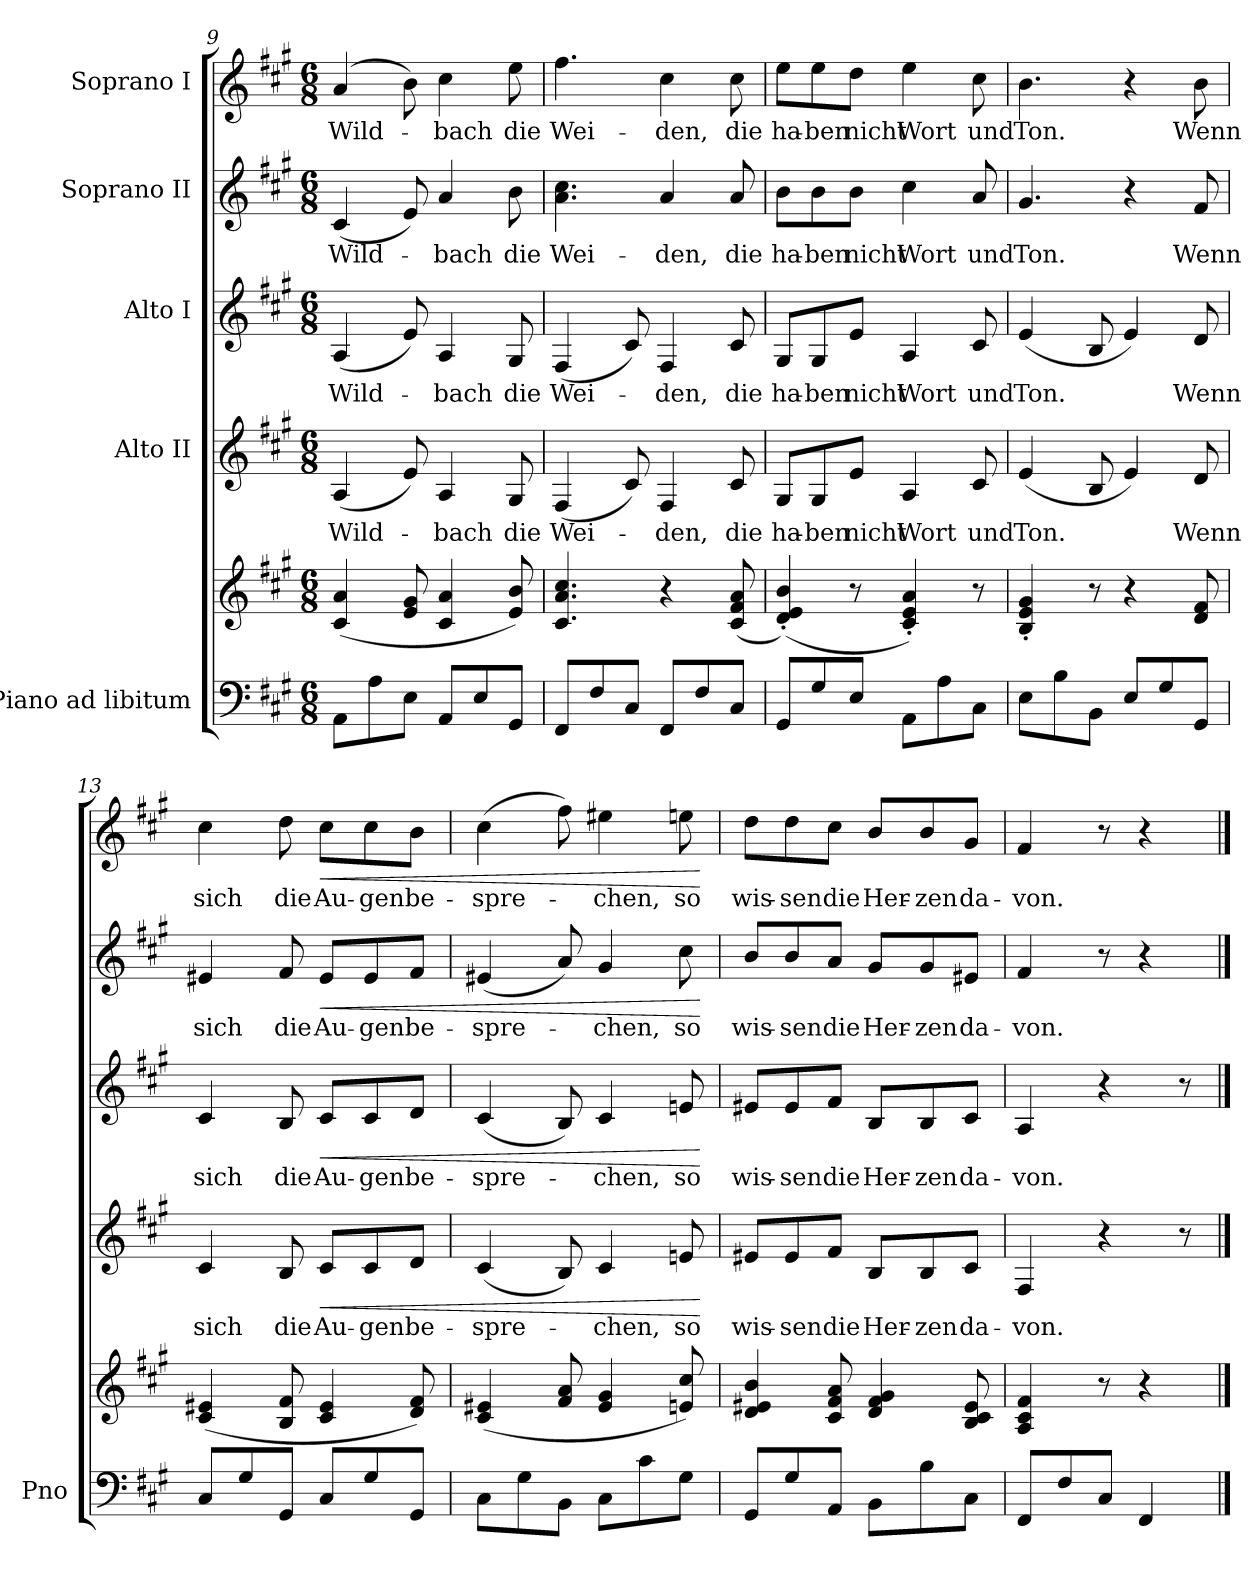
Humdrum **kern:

**kern	**kern	**kern	**text	**dynam	**kern	**text	**dynam	**kern	**text	**dynam	**kern	**text	**dynam
*part5	*part5	*part4	*part4	*part4	*part3	*part3	*part3	*part2	*part2	*part2	*part1	*part1	*part1
*staff6	*staff5	*staff4	*staff4	*staff4	*staff3	*staff3	*staff3	*staff2	*staff2	*staff2	*staff1	*staff1	*staff1
*I"Piano ad libitum	*	*I"Alto II	*	*	*I"Alto I	*	*	*I"Soprano II	*	*	*I"Soprano I	*	*
*I'Pno	*	*	*	*	*	*	*	*	*	*	*	*	*
*clefF4	*clefG2	*clefG2	*	*	*clefG2	*	*	*clefG2	*	*	*clefG2	*	*
*k[f#c#g#]	*k[f#c#g#]	*k[f#c#g#]	*	*	*k[f#c#g#]	*	*	*k[f#c#g#]	*	*	*k[f#c#g#]	*	*
*M6/8	*M6/8	*M6/8	*	*	*M6/8	*	*	*M6/8	*	*	*M6/8	*	*
=9	=9	=9	=9	=9	=9	=9	=9	=9	=9	=9	=9	=9	=9
!	!	!	!LO:LY:b	!	!	!LO:LY:b	!	!	!LO:LY:b	!	!	!LO:LY:b	!
8AA\L	(<4c#/ 4a/	(<4A/	Wild-	.	(<4A/	Wild-	.	(<4c#/	Wild-	.	(>4a/	Wild-	.
8A\	.	.	.	.	.	.	.	.	.	.	.	.	.
8E\J	8e/ 8g#/	8e/)	.	.	8e/)	.	.	8e/)	.	.	8b\)	.	.
!	!	!	!LO:LY:b	!	!	!LO:LY:b	!	!	!LO:LY:b	!	!	!LO:LY:b	!
8AA/L	4c#/ 4a/	4A/	-bach	.	4A/	-bach	.	4a/	-bach	.	4cc#\	-bach	.
8E/	.	.	.	.	.	.	.	.	.	.	.	.	.
!	!	!	!LO:LY:b	!	!	!LO:LY:b	!	!	!LO:LY:b	!	!	!LO:LY:b	!
8GG#/J	8e/ 8b/)	8G#/	die	.	8G#/	die	.	8b\	die	.	8ee\	die	.
=10	=10	=10	=10	=10	=10	=10	=10	=10	=10	=10	=10	=10	=10
!	!	!	!LO:LY:b	!	!	!LO:LY:b	!	!	!LO:LY:b	!	!	!LO:LY:b	!
8FF#/L	4.c#/ 4.a/ 4.cc#/	(<4F#/	Wei-	.	(<4F#/	Wei-	.	4.a\ 4.cc#\	Wei-	.	4.ff#\	Wei-	.
8F#/	.	.	.	.	.	.	.	.	.	.	.	.	.
8C#/J	.	8c#/)	.	.	8c#/)	.	.	.	.	.	.	.	.
!	!	!	!LO:LY:b	!	!	!LO:LY:b	!	!	!LO:LY:b	!	!	!LO:LY:b	!
8FF#/L	4r	4F#/	-den,	.	4F#/	-den,	.	4a/	-den,	.	4cc#\	-den,	.
8F#/	.	.	.	.	.	.	.	.	.	.	.	.	.
!	!	!	!LO:LY:b	!	!	!LO:LY:b	!	!	!LO:LY:b	!	!	!LO:LY:b	!
8C#/J	(<8c#/ 8f#/ 8a/	8c#/	die	.	8c#/	die	.	8a/	die	.	8cc#\	die	.
=11	=11	=11	=11	=11	=11	=11	=11	=11	=11	=11	=11	=11	=11
!	!	!	!LO:LY:b	!	!	!LO:LY:b	!	!	!LO:LY:b	!	!	!LO:LY:b	!
8GG#/L	(<4d/' 4e/' 4b/')	8G#/L	ha-	.	8G#/L	ha-	.	8b\L	ha-	.	8ee\L	ha-	.
!	!	!	!LO:LY:b	!	!	!LO:LY:b	!	!	!LO:LY:b	!	!	!LO:LY:b	!
8G#/	.	8G#/	-ben	.	8G#/	-ben	.	8b\	-ben	.	8ee\	-ben	.
!	!	!	!LO:LY:b	!	!	!LO:LY:b	!	!	!LO:LY:b	!	!	!LO:LY:b	!
8E/J	8r	8e/J	nicht	.	8e/J	nicht	.	8b\J	nicht	.	8dd\J	nicht	.
!	!	!	!LO:LY:b	!	!	!LO:LY:b	!	!	!LO:LY:b	!	!	!LO:LY:b	!
8AA\L	4c#/' 4e/' 4a/')	4A/	Wort	.	4A/	Wort	.	4cc#\	Wort	.	4ee\	Wort	.
8A\	.	.	.	.	.	.	.	.	.	.	.	.	.
!	!	!	!LO:LY:b	!	!	!LO:LY:b	!	!	!LO:LY:b	!	!	!LO:LY:b	!
8C#\J	8r	8c#/	und	.	8c#/	und	.	8a/	und	.	8cc#\	und	.
!!LO:LB:g=z
=12	=12	=12	=12	=12	=12	=12	=12	=12	=12	=12	=12	=12	=12
!	!	!	!LO:LY:b	!	!	!LO:LY:b	!	!	!LO:LY:b	!	!	!LO:LY:b	!
8E\L	4B/' 4e/' 4g#/'	(<4e/	Ton.	.	(<4e/	Ton.	.	4.g#/	Ton.	.	4.b\	Ton.	.
8B\	.	.	.	.	.	.	.	.	.	.	.	.	.
8BB\J	8r	8B/	.	.	8B/	.	.	.	.	.	.	.	.
8E/L	4r	4e/)	.	.	4e/)	.	.	4r	.	.	4r	.	.
8G#/	.	.	.	.	.	.	.	.	.	.	.	.	.
!	!	!	!LO:LY:b	!	!	!LO:LY:b	!	!	!LO:LY:b	!	!	!LO:LY:b	!
8GG#/J	8d/ 8f#/	8d/	Wenn	.	8d/	Wenn	.	8f#/	Wenn	.	8b\	Wenn	.
=13	=13	=13	=13	=13	=13	=13	=13	=13	=13	=13	=13	=13	=13
!	!	!	!LO:LY:b	!	!	!LO:LY:b	!	!	!LO:LY:b	!	!	!LO:LY:b	!
8C#/L	(<4c#/ 4e#X/	4c#/	sich	.	4c#/	sich	.	4e#X/	sich	.	4cc#\	sich	.
8G#/	.	.	.	.	.	.	.	.	.	.	.	.	.
!	!	!	!LO:LY:b	!	!	!LO:LY:b	!	!	!LO:LY:b	!	!	!LO:LY:b	!
8GG#/J	8B/ 8f#/	8B/	die	.	8B/	die	.	8f#/	die	.	8dd\	die	.
!	!	!	!LO:LY:b	!LO:HP:b	!	!LO:LY:b	!LO:HP:b	!	!LO:LY:b	!LO:HP:b	!	!LO:LY:b	!LO:HP:b
8C#/L	4c#/ 4e#/	8c#/L	Au-	<	8c#/L	Au-	<	8e#/L	Au-	<	8cc#\L	Au-	<
!	!	!	!LO:LY:b	!	!	!LO:LY:b	!	!	!LO:LY:b	!	!	!LO:LY:b	!
8G#/	.	8c#/	-gen	.	8c#/	-gen	.	8e#/	-gen	.	8cc#\	-gen	.
!	!	!	!LO:LY:b	!	!	!LO:LY:b	!	!	!LO:LY:b	!	!	!LO:LY:b	!
8GG#/J	8d/ 8f#/)	8d/J	be-	.	8d/J	be-	.	8f#/J	be-	.	8b\J	be-	.
=14	=14	=14	=14	=14	=14	=14	=14	=14	=14	=14	=14	=14	=14
!	!	!	!LO:LY:b	!	!	!LO:LY:b	!	!	!LO:LY:b	!	!	!LO:LY:b	!
8C#\L	(<4c#/ 4e#X/	(<4c#/	-spre-	.	(<4c#/	-spre-	.	(<4e#X/	-spre-	.	(>4cc#\	-spre-	.
8G#\	.	.	.	.	.	.	.	.	.	.	.	.	.
8BB\J	8f#/ 8a/	8B/)	.	.	8B/)	.	.	8a/)	.	.	8ff#\)	.	.
!	!	!	!LO:LY:b	!	!	!LO:LY:b	!	!	!LO:LY:b	!	!	!LO:LY:b	!
8C#\L	4e#/ 4g#/	4c#/	-chen,	.	4c#/	-chen,	.	4g#/	-chen,	.	4ee#X\	-chen,	.
8c#\	.	.	.	.	.	.	.	.	.	.	.	.	.
!	!	!	!LO:LY:b	!	!	!LO:LY:b	!	!	!LO:LY:b	!	!	!LO:LY:b	!
8G#\J	8en/ 8cc#/)	8eni/	so	.	8eni/	so	.	8cc#\	so	.	8een\	so	.
.	.	.	.	[	.	.	[	.	.	[	.	.	[
=15	=15	=15	=15	=15	=15	=15	=15	=15	=15	=15	=15	=15	=15
!	!	!	!LO:LY:b	!	!	!LO:LY:b	!	!	!LO:LY:b	!	!	!LO:LY:b	!
8GG#/L	4d/ 4e#X/ 4b/	8e#X/L	wis-	.	8e#X/L	wis-	.	8b/L	wis-	.	8dd\L	wis-	.
!	!	!	!LO:LY:b	!	!	!LO:LY:b	!	!	!LO:LY:b	!	!	!LO:LY:b	!
8G#/	.	8e#/	-sen	.	8e#/	-sen	.	8b/	-sen	.	8dd\	-sen	.
!	!	!	!LO:LY:b	!	!	!LO:LY:b	!	!	!LO:LY:b	!	!	!LO:LY:b	!
8AA/J	8c#/ 8f#/ 8a/	8f#/J	die	.	8f#/J	die	.	8a/J	die	.	8cc#\J	die	.
!	!	!	!LO:LY:b	!	!	!LO:LY:b	!	!	!LO:LY:b	!	!	!LO:LY:b	!
8BB\L	4d/ 4f#/ 4g#/	8B/L	Her-	.	8B/L	Her-	.	8g#/L	Her-	.	8b/L	Her-	.
!	!	!	!LO:LY:b	!	!	!LO:LY:b	!	!	!LO:LY:b	!	!	!LO:LY:b	!
8B\	.	8B/	-zen	.	8B/	-zen	.	8g#/	-zen	.	8b/	-zen	.
!	!	!	!LO:LY:b	!	!	!LO:LY:b	!	!	!LO:LY:b	!	!	!LO:LY:b	!
8C#\J	8B/ 8c#/ 8e#/	8c#/J	da-	.	8c#/J	da-	.	8e#X/J	da-	.	8g#/J	da-	.
=16	=16	=16	=16	=16	=16	=16	=16	=16	=16	=16	=16	=16	=16
!	!	!	!LO:LY:b	!	!	!LO:LY:b	!	!	!LO:LY:b	!	!	!LO:LY:b	!
8FF#/L	4A/ 4c#/ 4f#/	4F#/	-von.	.	4A/	-von.	.	4f#/	-von.	.	4f#/	-von.	.
8F#/	.	.	.	.	.	.	.	.	.	.	.	.	.
8C#/J	8r	4r	.	.	4r	.	.	8r	.	.	8r	.	.
4FF#/	4r	.	.	.	.	.	.	4r	.	.	4r	.	.
.	.	8r	.	.	8r	.	.	.	.	.	.	.	.
==	==	==	==	==	==	==	==	==	==	==	==	==	==
*-	*-	*-	*-	*-	*-	*-	*-	*-	*-	*-	*-	*-	*-
